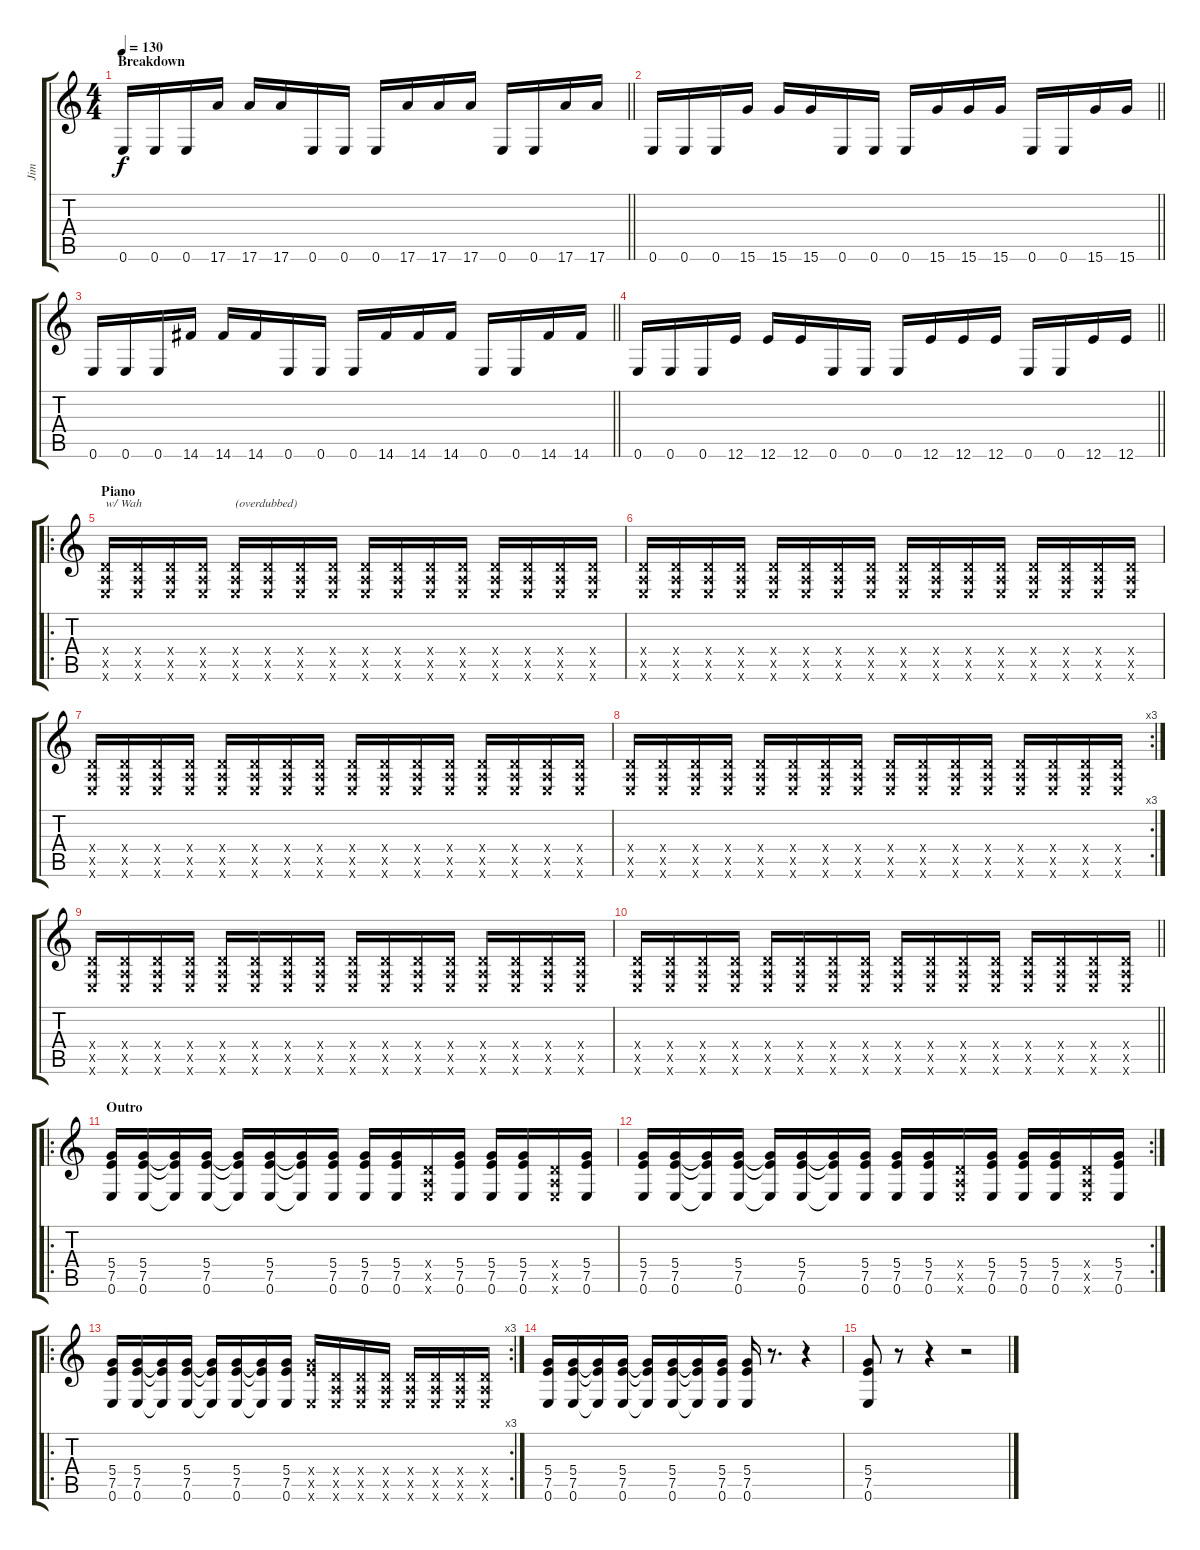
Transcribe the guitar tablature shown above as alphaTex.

\track ("Jim" "Jim") {instrument overdrivenguitar}
\staff {score tabs}
\tuning (E4 B3 G3 D3 A2 E2) {hide}
\ts (4 4)
\section ("" "Breakdown")
\tempo 130
\clef g2
\barLineRight lightlight
\ks c
0.6.16{dy f} 0.6.16 0.6.16 17.6.16 17.6.16 17.6.16 0.6.16 0.6.16 0.6.16 17.6.16 17.6.16 17.6.16 0.6.16 0.6.16 17.6.16 17.6.16 |
\barLineRight lightlight
0.6.16 0.6.16 0.6.16 15.6.16 15.6.16 15.6.16 0.6.16 0.6.16 0.6.16 15.6.16 15.6.16 15.6.16 0.6.16 0.6.16 15.6.16 15.6.16 |
\barLineRight lightlight
0.6.16 0.6.16 0.6.16 14.6.16 14.6.16 14.6.16 0.6.16 0.6.16 0.6.16 14.6.16 14.6.16 14.6.16 0.6.16 0.6.16 14.6.16 14.6.16 |
\barLineRight lightlight
0.6.16 0.6.16 0.6.16 12.6.16 12.6.16 12.6.16 0.6.16 0.6.16 0.6.16 12.6.16 12.6.16 12.6.16 0.6.16 0.6.16 12.6.16 12.6.16 |
\ro
\section ("" "Piano")
(0.4{x} 0.5{x} 0.6{x}).16{txt "w/ Wah" volume 10} (0.4{x} 0.5{x} 0.6{x}).16 (0.4{x} 0.5{x} 0.6{x}).16 (0.4{x} 0.5{x} 0.6{x}).16 (0.4{x} 0.5{x} 0.6{x}).16{txt "(overdubbed)"} (0.4{x} 0.5{x} 0.6{x}).16 (0.4{x} 0.5{x} 0.6{x}).16 (0.4{x} 0.5{x} 0.6{x}).16 (0.4{x} 0.5{x} 0.6{x}).16 (0.4{x} 0.5{x} 0.6{x}).16 (0.4{x} 0.5{x} 0.6{x}).16 (0.4{x} 0.5{x} 0.6{x}).16 (0.4{x} 0.5{x} 0.6{x}).16 (0.4{x} 0.5{x} 0.6{x}).16 (0.4{x} 0.5{x} 0.6{x}).16 (0.4{x} 0.5{x} 0.6{x}).16 |
(0.4{x} 0.5{x} 0.6{x}).16{volume 10} (0.4{x} 0.5{x} 0.6{x}).16 (0.4{x} 0.5{x} 0.6{x}).16 (0.4{x} 0.5{x} 0.6{x}).16 (0.4{x} 0.5{x} 0.6{x}).16 (0.4{x} 0.5{x} 0.6{x}).16 (0.4{x} 0.5{x} 0.6{x}).16 (0.4{x} 0.5{x} 0.6{x}).16 (0.4{x} 0.5{x} 0.6{x}).16 (0.4{x} 0.5{x} 0.6{x}).16 (0.4{x} 0.5{x} 0.6{x}).16 (0.4{x} 0.5{x} 0.6{x}).16 (0.4{x} 0.5{x} 0.6{x}).16 (0.4{x} 0.5{x} 0.6{x}).16 (0.4{x} 0.5{x} 0.6{x}).16 (0.4{x} 0.5{x} 0.6{x}).16 |
(0.4{x} 0.5{x} 0.6{x}).16{volume 10} (0.4{x} 0.5{x} 0.6{x}).16 (0.4{x} 0.5{x} 0.6{x}).16 (0.4{x} 0.5{x} 0.6{x}).16 (0.4{x} 0.5{x} 0.6{x}).16 (0.4{x} 0.5{x} 0.6{x}).16 (0.4{x} 0.5{x} 0.6{x}).16 (0.4{x} 0.5{x} 0.6{x}).16 (0.4{x} 0.5{x} 0.6{x}).16 (0.4{x} 0.5{x} 0.6{x}).16 (0.4{x} 0.5{x} 0.6{x}).16 (0.4{x} 0.5{x} 0.6{x}).16 (0.4{x} 0.5{x} 0.6{x}).16 (0.4{x} 0.5{x} 0.6{x}).16 (0.4{x} 0.5{x} 0.6{x}).16 (0.4{x} 0.5{x} 0.6{x}).16 |
\rc 3
(0.4{x} 0.5{x} 0.6{x}).16{volume 10} (0.4{x} 0.5{x} 0.6{x}).16 (0.4{x} 0.5{x} 0.6{x}).16 (0.4{x} 0.5{x} 0.6{x}).16 (0.4{x} 0.5{x} 0.6{x}).16 (0.4{x} 0.5{x} 0.6{x}).16 (0.4{x} 0.5{x} 0.6{x}).16 (0.4{x} 0.5{x} 0.6{x}).16 (0.4{x} 0.5{x} 0.6{x}).16 (0.4{x} 0.5{x} 0.6{x}).16 (0.4{x} 0.5{x} 0.6{x}).16 (0.4{x} 0.5{x} 0.6{x}).16 (0.4{x} 0.5{x} 0.6{x}).16 (0.4{x} 0.5{x} 0.6{x}).16 (0.4{x} 0.5{x} 0.6{x}).16 (0.4{x} 0.5{x} 0.6{x}).16 |
(0.4{x} 0.5{x} 0.6{x}).16{volume 10} (0.4{x} 0.5{x} 0.6{x}).16 (0.4{x} 0.5{x} 0.6{x}).16 (0.4{x} 0.5{x} 0.6{x}).16 (0.4{x} 0.5{x} 0.6{x}).16 (0.4{x} 0.5{x} 0.6{x}).16 (0.4{x} 0.5{x} 0.6{x}).16 (0.4{x} 0.5{x} 0.6{x}).16 (0.4{x} 0.5{x} 0.6{x}).16 (0.4{x} 0.5{x} 0.6{x}).16 (0.4{x} 0.5{x} 0.6{x}).16 (0.4{x} 0.5{x} 0.6{x}).16 (0.4{x} 0.5{x} 0.6{x}).16 (0.4{x} 0.5{x} 0.6{x}).16 (0.4{x} 0.5{x} 0.6{x}).16 (0.4{x} 0.5{x} 0.6{x}).16 |
\barLineRight lightlight
(0.4{x} 0.5{x} 0.6{x}).16{volume 10} (0.4{x} 0.5{x} 0.6{x}).16 (0.4{x} 0.5{x} 0.6{x}).16 (0.4{x} 0.5{x} 0.6{x}).16 (0.4{x} 0.5{x} 0.6{x}).16 (0.4{x} 0.5{x} 0.6{x}).16 (0.4{x} 0.5{x} 0.6{x}).16 (0.4{x} 0.5{x} 0.6{x}).16 (0.4{x} 0.5{x} 0.6{x}).16 (0.4{x} 0.5{x} 0.6{x}).16 (0.4{x} 0.5{x} 0.6{x}).16 (0.4{x} 0.5{x} 0.6{x}).16 (0.4{x} 0.5{x} 0.6{x}).16 (0.4{x} 0.5{x} 0.6{x}).16 (0.4{x} 0.5{x} 0.6{x}).16 (0.4{x} 0.5{x} 0.6{x}).16 |
\ro
\section ("" "Outro")
(5.4 7.5 0.6).16{volume 14} (5.4 7.5 0.6).16 (5.4{t} 7.5{t} 0.6{t}).16 (5.4 7.5 0.6).16 (5.4{t} 7.5{t} 0.6{t}).16 (5.4 7.5 0.6).16 (5.4{t} 7.5{t} 0.6{t}).16 (5.4 7.5 0.6).16 (5.4 7.5 0.6).16 (5.4 7.5 0.6).16 (0.4{x} 0.5{x} 0.6{x}).16 (5.4 7.5 0.6).16 (5.4 7.5 0.6).16 (5.4 7.5 0.6).16 (0.4{x} 0.5{x} 0.6{x}).16 (5.4 7.5 0.6).16 |
\rc 2
(5.4 7.5 0.6).16 (5.4 7.5 0.6).16 (5.4{t} 7.5{t} 0.6{t}).16 (5.4 7.5 0.6).16 (5.4{t} 7.5{t} 0.6{t}).16 (5.4 7.5 0.6).16 (5.4{t} 7.5{t} 0.6{t}).16 (5.4 7.5 0.6).16 (5.4 7.5 0.6).16 (5.4 7.5 0.6).16 (0.4{x} 0.5{x} 0.6{x}).16 (5.4 7.5 0.6).16 (5.4 7.5 0.6).16 (5.4 7.5 0.6).16 (0.4{x} 0.5{x} 0.6{x}).16 (5.4 7.5 0.6).16 |
\ro
\rc 3
(5.4 7.5 0.6).16{volume 14} (5.4 7.5 0.6).16 (5.4{t} 7.5{t} 0.6{t}).16 (5.4 7.5 0.6).16 (5.4{t} 7.5{t} 0.6{t}).16 (5.4 7.5 0.6).16 (5.4{t} 7.5{t} 0.6{t}).16 (5.4 7.5 0.6).16 (5.4{x} 7.5{x} 0.6{x}).16 (0.4{x} 0.5{x} 0.6{x}).16 (0.4{x} 0.5{x} 0.6{x}).16 (0.4{x} 0.5{x} 0.6{x}).16 (0.4{x} 0.5{x} 0.6{x}).16 (0.4{x} 0.5{x} 0.6{x}).16 (0.4{x} 0.5{x} 0.6{x}).16 (0.4{x} 0.5{x} 0.6{x}).16 |
(5.4 7.5 0.6).16 (5.4 7.5 0.6).16 (5.4{t} 7.5{t} 0.6{t}).16 (5.4 7.5 0.6).16 (5.4{t} 7.5{t} 0.6{t}).16 (5.4 7.5 0.6).16 (5.4{t} 7.5{t} 0.6{t}).16 (5.4 7.5 0.6).16 (5.4 7.5 0.6).16 r.8{d} r.4 |
(5.4 7.5 0.6).8 r.8 r.4 r.2
